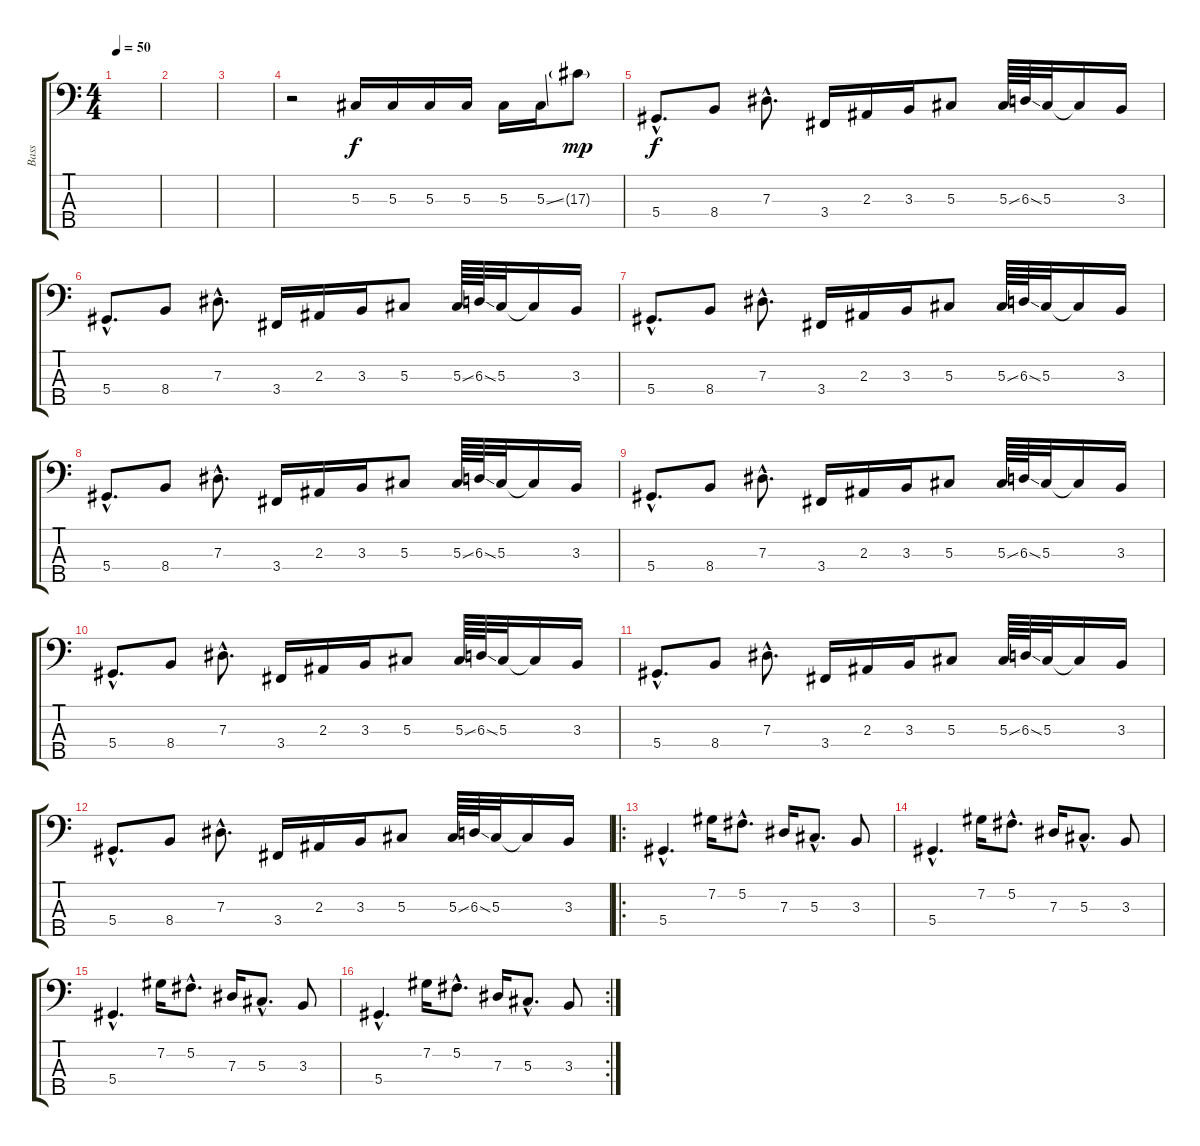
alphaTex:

\track ("Bass" "Bass") {instrument acousticbass}
\staff {score tabs}
\tuning (Gb2 Db2 Ab1 Eb1 Bb0) {hide}
\ts (4 4)
\tempo 50
\clef f4
\ks c
|
|
|
r.2 5.3.16 5.3.16 5.3.16 5.3.16 5.3.16 5.3{ss}.16 17.3{g}.8{dy mp} |
5.4{hac}.8{d dy f} 8.4.8 7.3{hac}.8{d} 3.4.16 2.3.16 3.3.16 5.3.8 5.3{ss}.64 6.3{ss}.64 5.3.32 5.3{t}.16 3.3.16 |
5.4{hac}.8{d} 8.4.8 7.3{hac}.8{d} 3.4.16 2.3.16 3.3.16 5.3.8 5.3{ss}.64 6.3{ss}.64 5.3.32 5.3{t}.16 3.3.16 |
5.4{hac}.8{d} 8.4.8 7.3{hac}.8{d} 3.4.16 2.3.16 3.3.16 5.3.8 5.3{ss}.64 6.3{ss}.64 5.3.32 5.3{t}.16 3.3.16 |
5.4{hac}.8{d} 8.4.8 7.3{hac}.8{d} 3.4.16 2.3.16 3.3.16 5.3.8 5.3{ss}.64 6.3{ss}.64 5.3.32 5.3{t}.16 3.3.16 |
5.4{hac}.8{d} 8.4.8 7.3{hac}.8{d} 3.4.16 2.3.16 3.3.16 5.3.8 5.3{ss}.64 6.3{ss}.64 5.3.32 5.3{t}.16 3.3.16 |
5.4{hac}.8{d} 8.4.8 7.3{hac}.8{d} 3.4.16 2.3.16 3.3.16 5.3.8 5.3{ss}.64 6.3{ss}.64 5.3.32 5.3{t}.16 3.3.16 |
5.4{hac}.8{d} 8.4.8 7.3{hac}.8{d} 3.4.16 2.3.16 3.3.16 5.3.8 5.3{ss}.64 6.3{ss}.64 5.3.32 5.3{t}.16 3.3.16 |
5.4{hac}.8{d} 8.4.8 7.3{hac}.8{d} 3.4.16 2.3.16 3.3.16 5.3.8 5.3{ss}.64 6.3{ss}.64 5.3.32 5.3{t}.16 3.3.16 |
\ro
5.4{hac}.4{d} 7.2.16 5.2{hac}.8{d} 7.3.16 5.3{hac}.8{d} 3.3.8 |
5.4{hac}.4{d} 7.2.16 5.2{hac}.8{d} 7.3.16 5.3{hac}.8{d} 3.3.8 |
5.4{hac}.4{d} 7.2.16 5.2{hac}.8{d} 7.3.16 5.3{hac}.8{d} 3.3.8 |
\rc 2
5.4{hac}.4{d} 7.2.16 5.2{hac}.8{d} 7.3.16 5.3{hac}.8{d} 3.3.8
